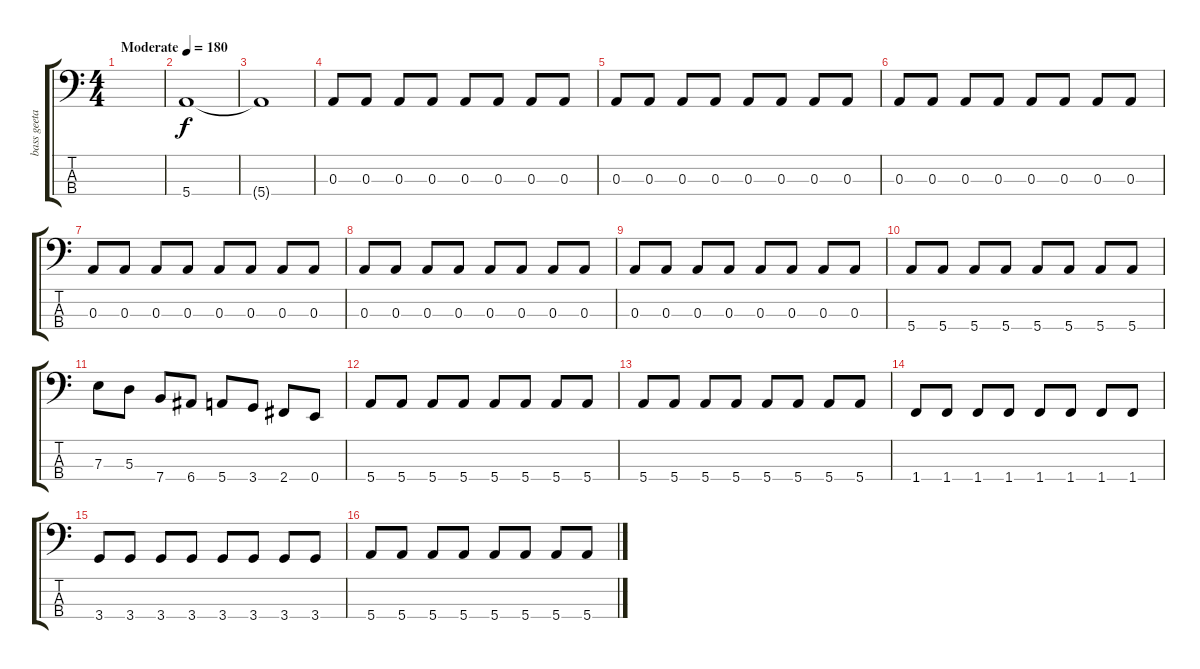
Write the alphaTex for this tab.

\track ("bass geetar" "bass geeta") {instrument electricbasspick}
\staff {score tabs}
\tuning (G2 D2 A1 E1) {hide}
\ts (4 4)
\tempo (180 "Moderate")
\clef f4
\ks c
|
5.4.1 |
5.4{t}.1 |
0.3.8 0.3.8 0.3.8 0.3.8 0.3.8 0.3.8 0.3.8 0.3.8 |
0.3.8 0.3.8 0.3.8 0.3.8 0.3.8 0.3.8 0.3.8 0.3.8 |
0.3.8 0.3.8 0.3.8 0.3.8 0.3.8 0.3.8 0.3.8 0.3.8 |
0.3.8 0.3.8 0.3.8 0.3.8 0.3.8 0.3.8 0.3.8 0.3.8 |
0.3.8 0.3.8 0.3.8 0.3.8 0.3.8 0.3.8 0.3.8 0.3.8 |
0.3.8 0.3.8 0.3.8 0.3.8 0.3.8 0.3.8 0.3.8 0.3.8 |
5.4.8 5.4.8 5.4.8 5.4.8 5.4.8 5.4.8 5.4.8 5.4.8 |
7.3.8 5.3.8 7.4.8 6.4.8 5.4.8 3.4.8 2.4.8 0.4.8 |
5.4.8 5.4.8 5.4.8 5.4.8 5.4.8 5.4.8 5.4.8 5.4.8 |
5.4.8 5.4.8 5.4.8 5.4.8 5.4.8 5.4.8 5.4.8 5.4.8 |
1.4.8 1.4.8 1.4.8 1.4.8 1.4.8 1.4.8 1.4.8 1.4.8 |
3.4.8 3.4.8 3.4.8 3.4.8 3.4.8 3.4.8 3.4.8 3.4.8 |
5.4.8 5.4.8 5.4.8 5.4.8 5.4.8 5.4.8 5.4.8 5.4.8
